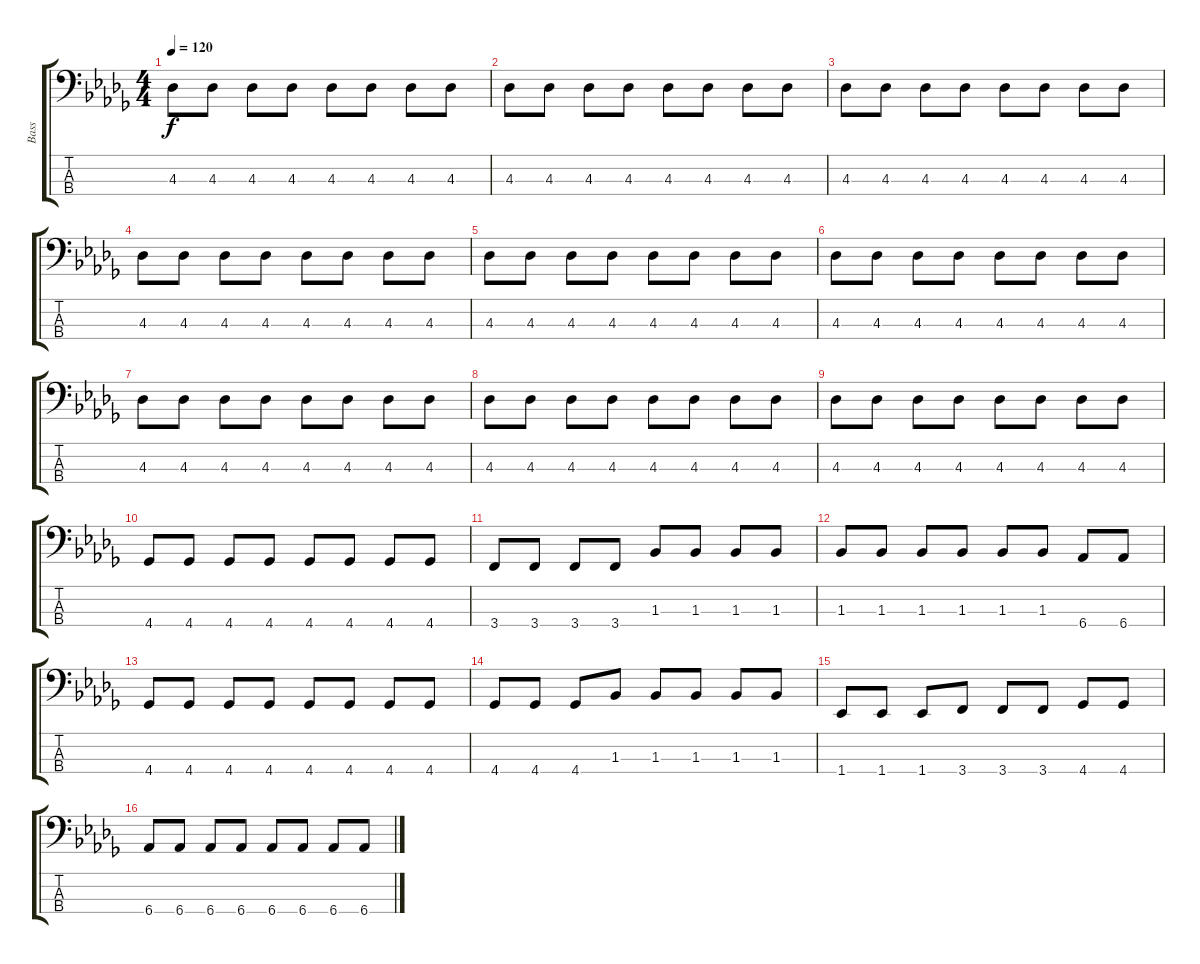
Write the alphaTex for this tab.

\track ("Bass" "Bass") {instrument acousticbass}
\staff {score tabs}
\tuning (G2 D2 A1 D1) {hide}
\ts (4 4)
\tempo 120
\clef f4
\ks db
4.3.8{dy f} 4.3.8 4.3.8 4.3.8 4.3.8 4.3.8 4.3.8 4.3.8 |
4.3.8 4.3.8 4.3.8 4.3.8 4.3.8 4.3.8 4.3.8 4.3.8 |
4.3.8 4.3.8 4.3.8 4.3.8 4.3.8 4.3.8 4.3.8 4.3.8 |
4.3.8 4.3.8 4.3.8 4.3.8 4.3.8 4.3.8 4.3.8 4.3.8 |
4.3.8 4.3.8 4.3.8 4.3.8 4.3.8 4.3.8 4.3.8 4.3.8 |
4.3.8 4.3.8 4.3.8 4.3.8 4.3.8 4.3.8 4.3.8 4.3.8 |
4.3.8 4.3.8 4.3.8 4.3.8 4.3.8 4.3.8 4.3.8 4.3.8 |
4.3.8 4.3.8 4.3.8 4.3.8 4.3.8 4.3.8 4.3.8 4.3.8 |
4.3.8 4.3.8 4.3.8 4.3.8 4.3.8 4.3.8 4.3.8 4.3.8 |
4.4.8 4.4.8 4.4.8 4.4.8 4.4.8 4.4.8 4.4.8 4.4.8 |
3.4.8 3.4.8 3.4.8 3.4.8 1.3.8 1.3.8 1.3.8 1.3.8 |
1.3.8 1.3.8 1.3.8 1.3.8 1.3.8 1.3.8 6.4.8 6.4.8 |
4.4.8 4.4.8 4.4.8 4.4.8 4.4.8 4.4.8 4.4.8 4.4.8 |
4.4.8 4.4.8 4.4.8 1.3.8 1.3.8 1.3.8 1.3.8 1.3.8 |
1.4.8 1.4.8 1.4.8 3.4.8 3.4.8 3.4.8 4.4.8 4.4.8 |
6.4.8 6.4.8 6.4.8 6.4.8 6.4.8 6.4.8 6.4.8 6.4.8
